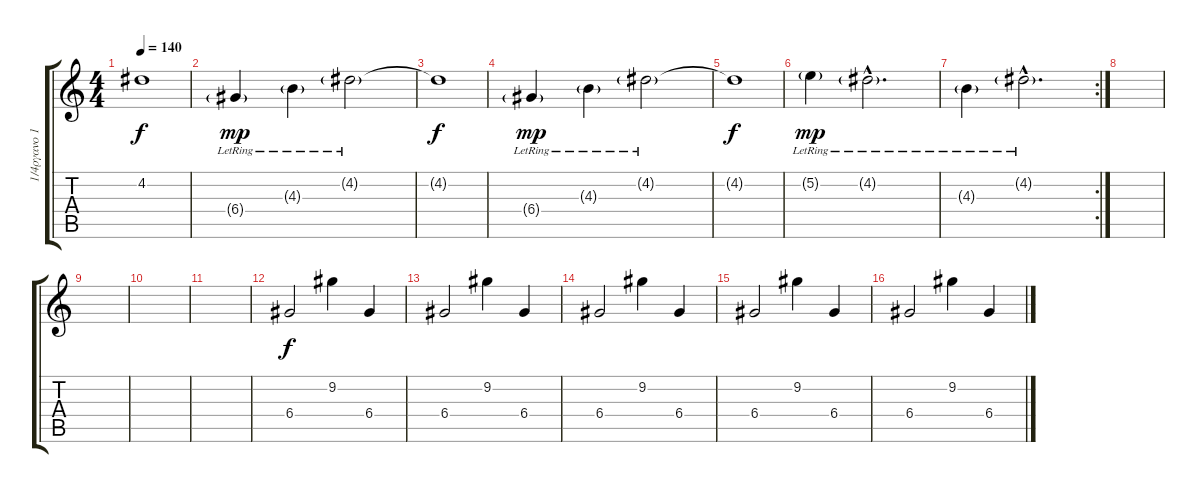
\track ("1/4ργανο 1" "1/4ργανο 1") {instrument acousticguitarnylon}
\staff {score tabs}
\tuning (E4 B3 G3 D3 A2 E2) {hide}
\ts (4 4)
\tempo 140
\clef g2
\ks c
4.2{t}.1{dy f} |
6.4{g lr}.4{dy mp} 4.3{g lr}.4 4.2{g lr}.2 |
4.2{t}.1{dy f} |
6.4{g lr}.4{dy mp} 4.3{g lr}.4 4.2{g lr}.2 |
4.2{t}.1{dy f} |
5.2{g lr}.4{dy mp} 4.2{g hac lr}.2{d} |
\rc 2
4.3{g lr}.4 4.2{g hac lr}.2{d} |
|
|
|
|
6.4.2{dy f instrument fx6goblins} 9.2.4 6.4.4 |
6.4.2 9.2.4 6.4.4 |
6.4.2 9.2.4 6.4.4 |
6.4.2 9.2.4 6.4.4 |
6.4.2 9.2.4 6.4.4
